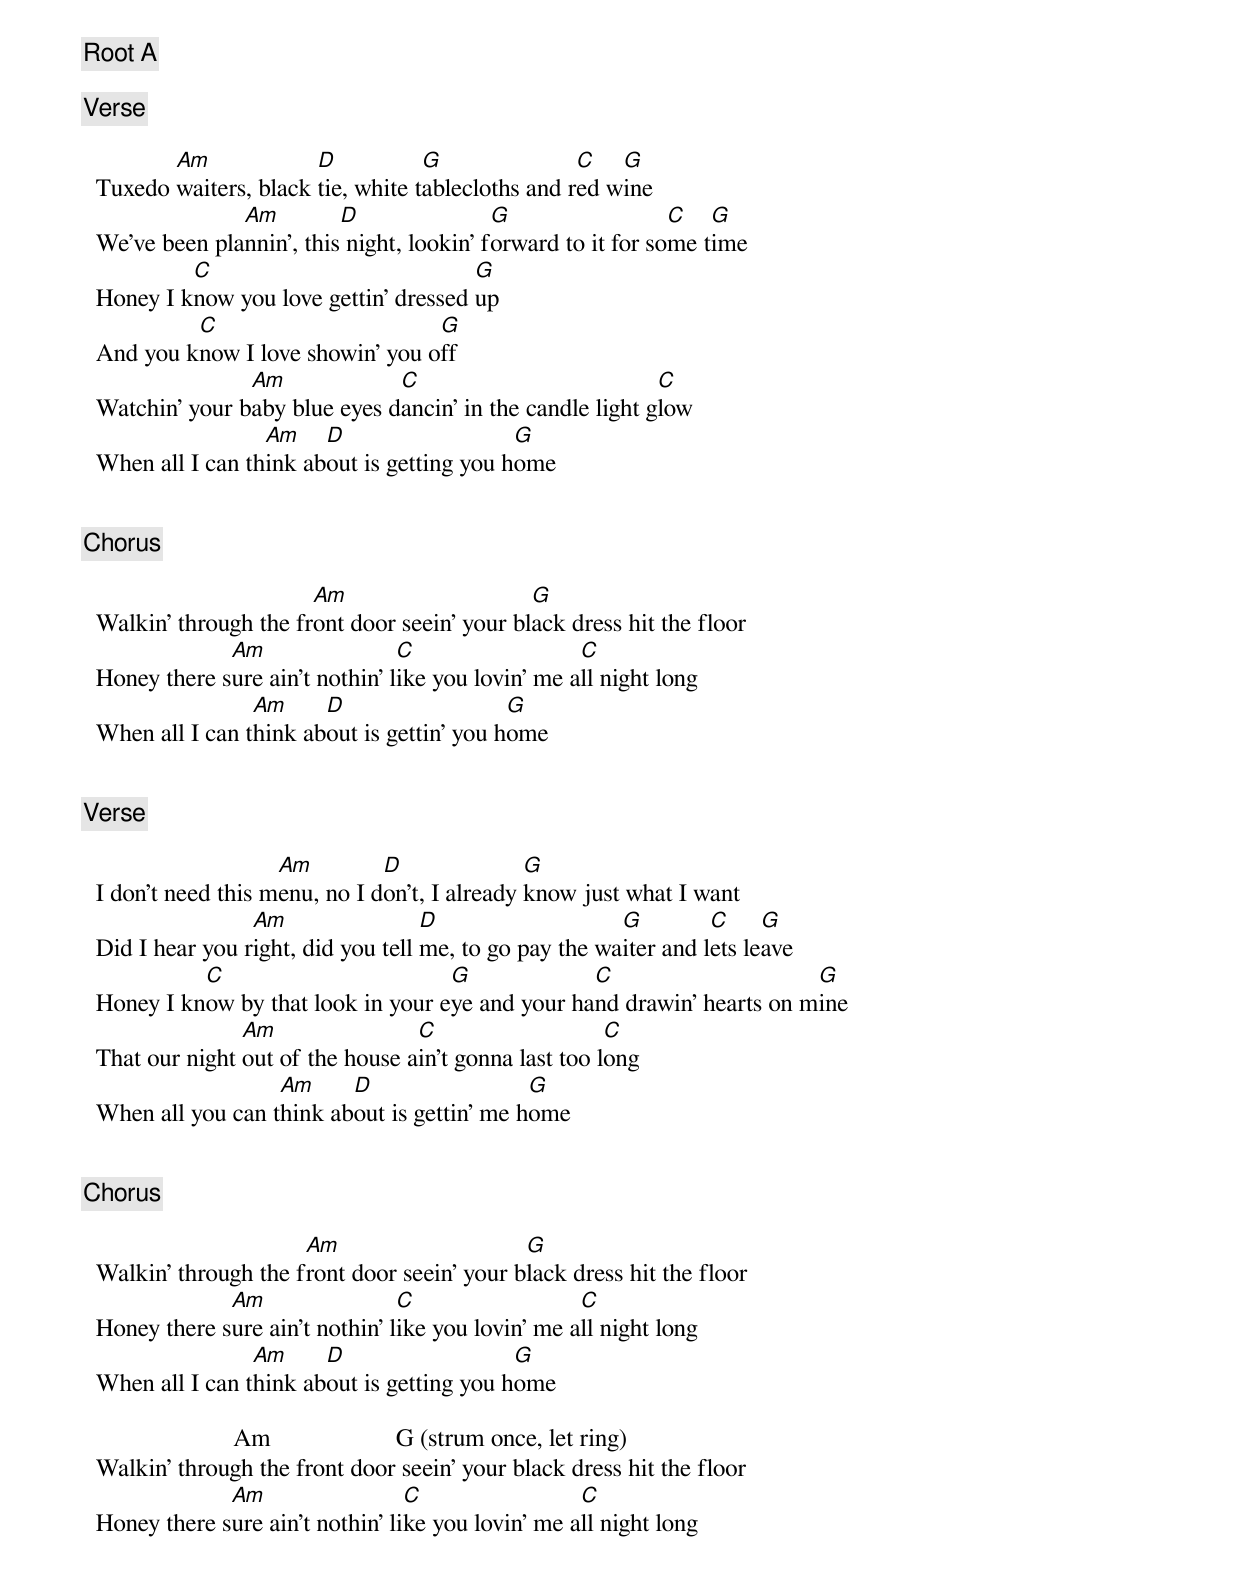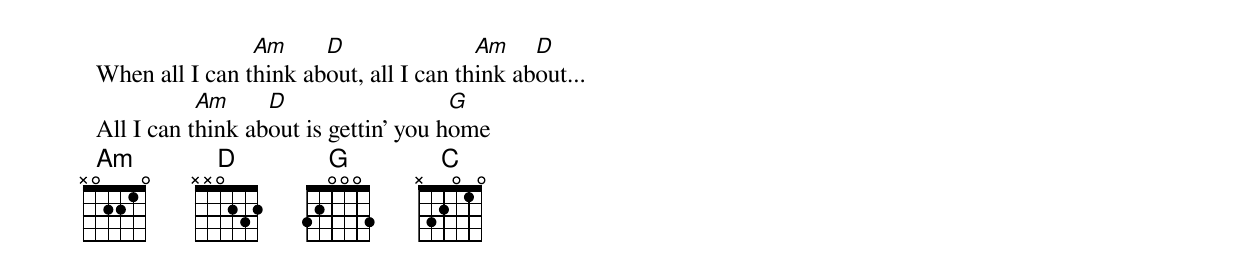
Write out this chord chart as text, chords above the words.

[Root] A

[Verse]

         Am             D           G               C   G
  Tuxedo waiters, black tie, white tablecloths and red wine
                Am         D                G                  C   G
  We've been plannin', this night, lookin' forward to it for some time
           C                            G
  Honey I know you love gettin' dressed up
           C                       G
  And you know I love showin' you off
                 Am             C                           C
  Watchin' your baby blue eyes dancin' in the candle light glow
                   Am    D                   G
  When all I can think about is getting you home


[Chorus]

                        Am                     G
  Walkin' through the front door seein' your black dress hit the floor
               Am                 C                  C
  Honey there sure ain't nothin' like you lovin' me all night long
                  Am     D                   G
  When all I can think about is gettin' you home


[Verse]

                     Am         D               G
  I don't need this menu, no I don't, I already know just what I want
                  Am                 D                   G         C     G
  Did I hear you right, did you tell me, to go pay the waiter and lets leave
            C                        G             C                     G
  Honey I know by that look in your eye and your hand drawin' hearts on mine
                 Am                C                    C
  That our night out of the house ain't gonna last too long
                    Am     D                  G
  When all you can think about is gettin' me home


[Chorus]

                       Am                     G
  Walkin' through the front door seein' your black dress hit the floor
               Am                 C                  C
  Honey there sure ain't nothin' like you lovin' me all night long
                  Am     D                   G
  When all I can think about is getting you home

                        Am                    G (strum once, let ring)
  Walkin' through the front door seein' your black dress hit the floor
               Am                  C                 C
  Honey there sure ain't nothin' like you lovin' me all night long
                  Am     D                Am    D
  When all I can think about, all I can think about...
             Am     D                   G
  All I can think about is gettin' you home
